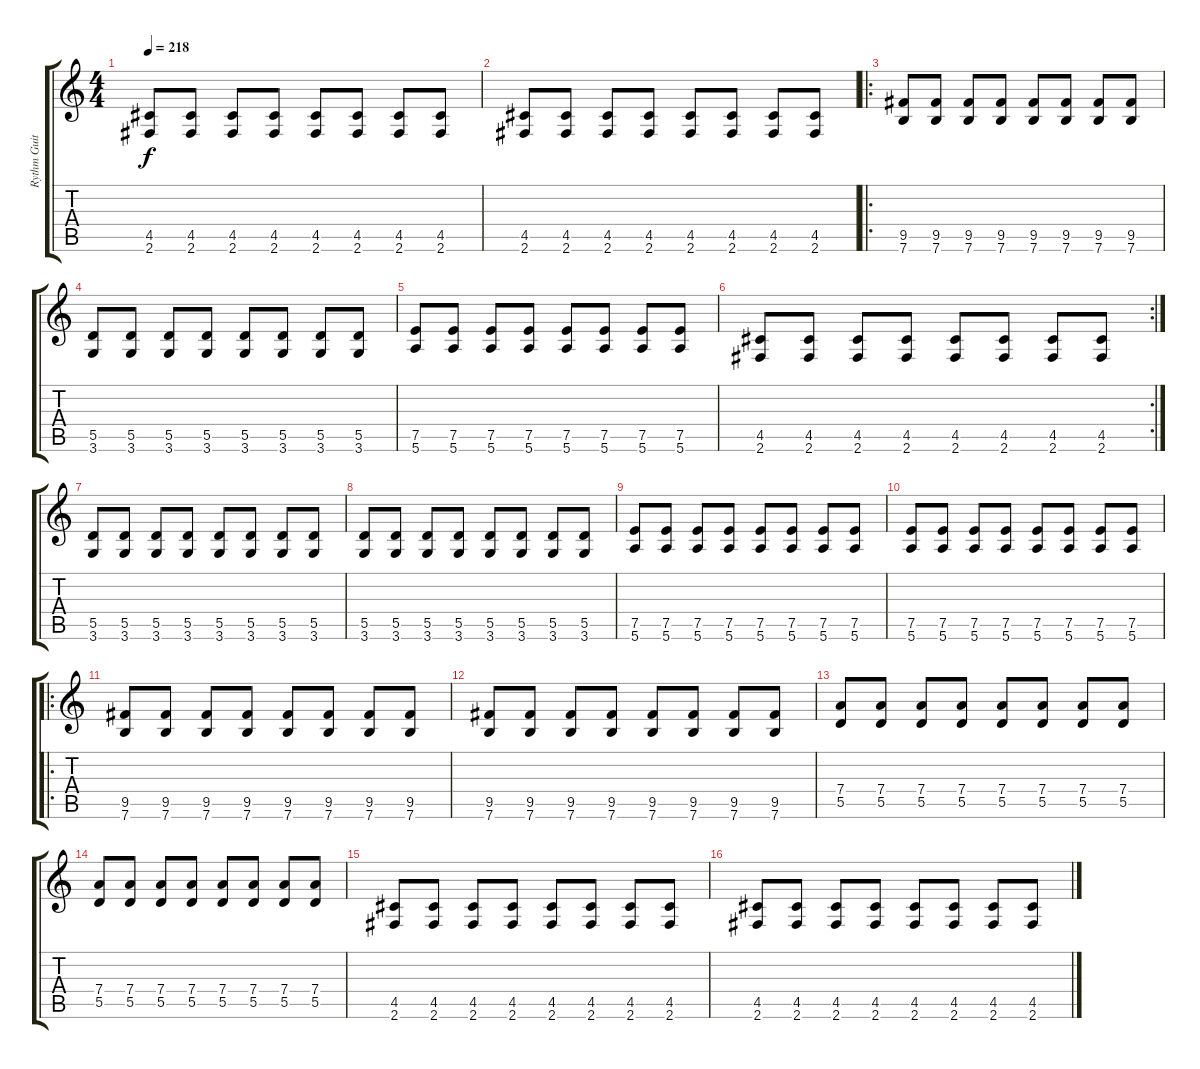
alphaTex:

\track ("Rythm Guitar" "Rythm Guit") {instrument distortionguitar}
\staff {score tabs}
\tuning (E4 B3 G3 D3 A2 E2) {hide}
\ts (4 4)
\tempo 218
\clef g2
\ks c
(4.5 2.6).8{dy f} (4.5 2.6).8 (4.5 2.6).8 (4.5 2.6).8 (4.5 2.6).8 (4.5 2.6).8 (4.5 2.6).8 (4.5 2.6).8 |
(4.5 2.6).8 (4.5 2.6).8 (4.5 2.6).8 (4.5 2.6).8 (4.5 2.6).8 (4.5 2.6).8 (4.5 2.6).8 (4.5 2.6).8 |
\ro
(9.5 7.6).8 (9.5 7.6).8 (9.5 7.6).8 (9.5 7.6).8 (9.5 7.6).8 (9.5 7.6).8 (9.5 7.6).8 (9.5 7.6).8 |
(5.5 3.6).8 (5.5 3.6).8 (5.5 3.6).8 (5.5 3.6).8 (5.5 3.6).8 (5.5 3.6).8 (5.5 3.6).8 (5.5 3.6).8 |
(7.5 5.6).8 (7.5 5.6).8 (7.5 5.6).8 (7.5 5.6).8 (7.5 5.6).8 (7.5 5.6).8 (7.5 5.6).8 (7.5 5.6).8 |
\rc 2
(4.5 2.6).8 (4.5 2.6).8 (4.5 2.6).8 (4.5 2.6).8 (4.5 2.6).8 (4.5 2.6).8 (4.5 2.6).8 (4.5 2.6).8 |
(5.5 3.6).8 (5.5 3.6).8 (5.5 3.6).8 (5.5 3.6).8 (5.5 3.6).8 (5.5 3.6).8 (5.5 3.6).8 (5.5 3.6).8 |
(5.5 3.6).8 (5.5 3.6).8 (5.5 3.6).8 (5.5 3.6).8 (5.5 3.6).8 (5.5 3.6).8 (5.5 3.6).8 (5.5 3.6).8 |
(7.5 5.6).8 (7.5 5.6).8 (7.5 5.6).8 (7.5 5.6).8 (7.5 5.6).8 (7.5 5.6).8 (7.5 5.6).8 (7.5 5.6).8 |
(7.5 5.6).8 (7.5 5.6).8 (7.5 5.6).8 (7.5 5.6).8 (7.5 5.6).8 (7.5 5.6).8 (7.5 5.6).8 (7.5 5.6).8 |
\ro
(9.5 7.6).8 (9.5 7.6).8 (9.5 7.6).8 (9.5 7.6).8 (9.5 7.6).8 (9.5 7.6).8 (9.5 7.6).8 (9.5 7.6).8 |
(9.5 7.6).8 (9.5 7.6).8 (9.5 7.6).8 (9.5 7.6).8 (9.5 7.6).8 (9.5 7.6).8 (9.5 7.6).8 (9.5 7.6).8 |
(7.4 5.5).8 (7.4 5.5).8 (7.4 5.5).8 (7.4 5.5).8 (7.4 5.5).8 (7.4 5.5).8 (7.4 5.5).8 (7.4 5.5).8 |
(7.4 5.5).8 (7.4 5.5).8 (7.4 5.5).8 (7.4 5.5).8 (7.4 5.5).8 (7.4 5.5).8 (7.4 5.5).8 (7.4 5.5).8 |
(4.5 2.6).8 (4.5 2.6).8 (4.5 2.6).8 (4.5 2.6).8 (4.5 2.6).8 (4.5 2.6).8 (4.5 2.6).8 (4.5 2.6).8 |
(4.5 2.6).8 (4.5 2.6).8 (4.5 2.6).8 (4.5 2.6).8 (4.5 2.6).8 (4.5 2.6).8 (4.5 2.6).8 (4.5 2.6).8
